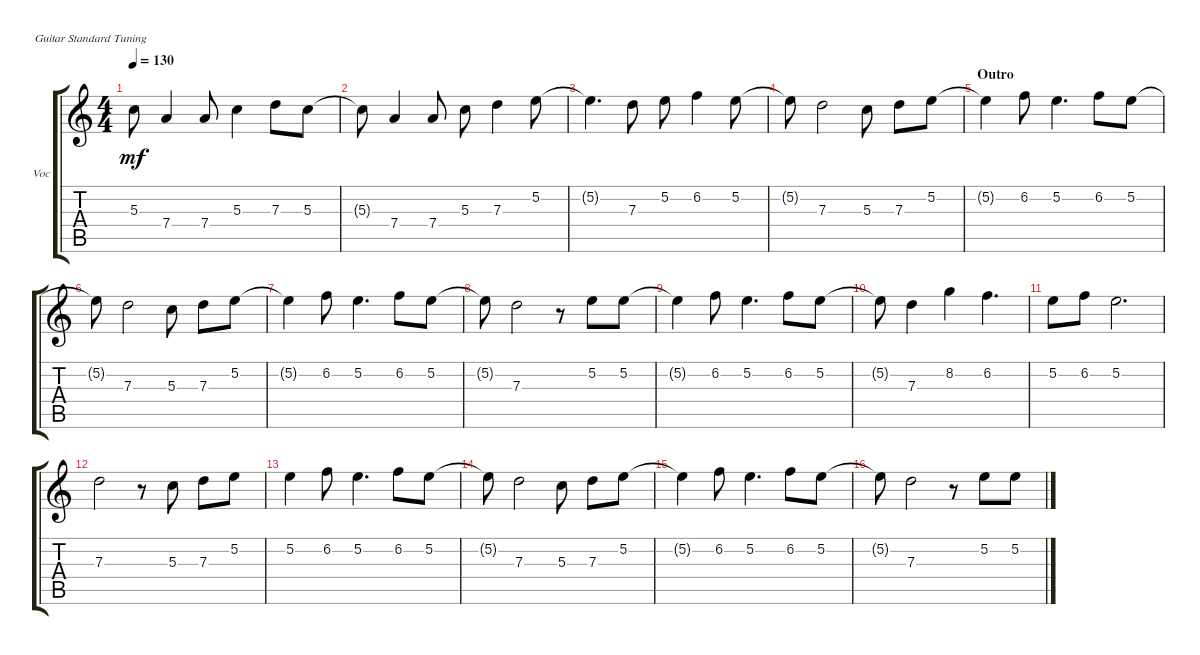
\defaultSystemsLayout 4
\bracketExtendMode groupsimilarinstruments
\firstSystemTrackNameOrientation horizontal
\otherSystemsTrackNameOrientation horizontal
\track ("Vocals" "Voc") {instrument distortionguitar}
\staff {score tabs}
\tuning (E4 B3 G3 D3 A2 E2)
\ts (4 4)
\tempo 130
\clef g2
\ks c
5.3{t}.8{dy mf} 7.4.4 7.4.8 5.3.4 7.3.8 5.3.8 |
5.3{t}.8 7.4.4 7.4.8 5.3.8 7.3.4 5.2.8 |
5.2{t}.4{d} 7.3.8 5.2.8 6.2.4 5.2.8 |
5.2{t}.8 7.3.2 5.3.8 7.3.8 5.2.8 |
\section ("" "Outro")
5.2{t}.4 6.2.8 5.2.4{d} 6.2.8 5.2.8 |
5.2{t}.8 7.3.2 5.3.8 7.3.8 5.2.8 |
5.2{t}.4 6.2.8 5.2.4{d} 6.2.8 5.2.8 |
5.2{t}.8 7.3.2 r.8 5.2.8 5.2.8 |
5.2{t}.4 6.2.8 5.2.4{d} 6.2.8 5.2.8 |
5.2{t}.8 7.3.4 8.2.4 6.2.4{d} |
5.2.8 6.2.8 5.2.2{d} |
7.3.2 r.8 5.3.8 7.3.8 5.2.8 |
5.2.4 6.2.8 5.2.4{d} 6.2.8 5.2.8 |
5.2{t}.8 7.3.2 5.3.8 7.3.8 5.2.8 |
5.2{t}.4 6.2.8 5.2.4{d} 6.2.8 5.2.8 |
5.2{t}.8 7.3.2 r.8 5.2.8 5.2.8
